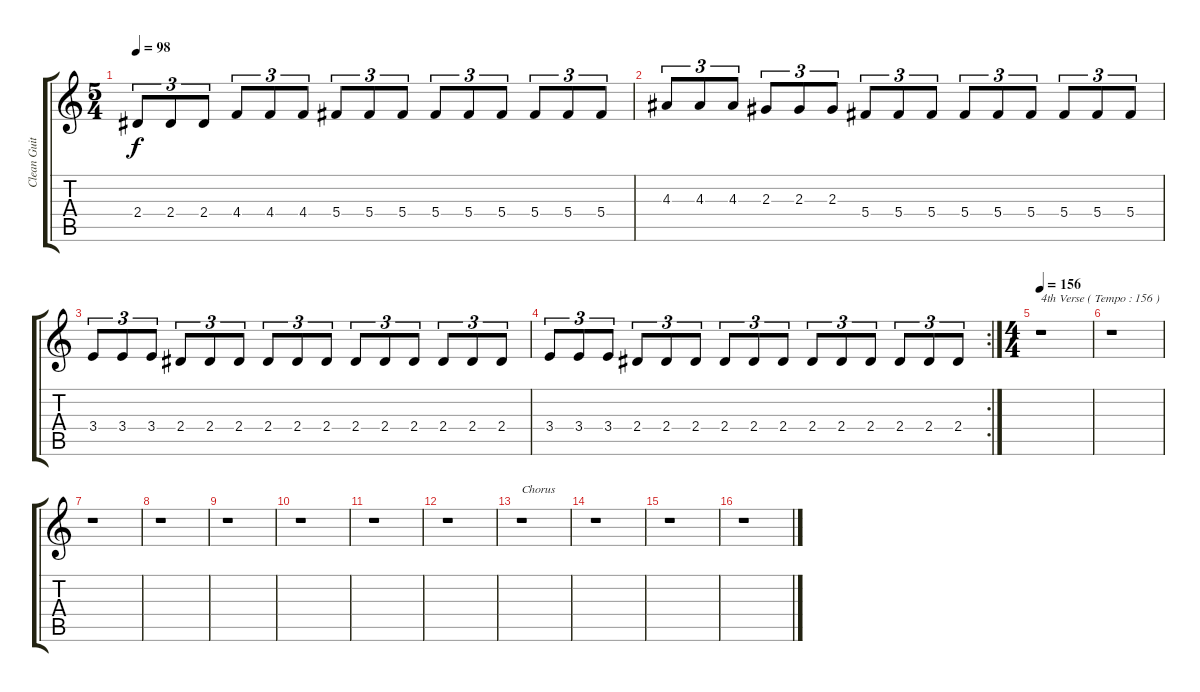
\track ("Clean Guitar" "Clean Guit") {instrument electricguitarmuted}
\staff {score tabs}
\tuning (Eb4 Bb3 Gb3 Db3 Ab2 Eb2) {hide}
\ts (5 4)
\tempo 98
\clef g2
\ks c
2.4.8{tu (3 2) dy f} 2.4.8{tu (3 2)} 2.4.8{tu (3 2)} 4.4.8{tu (3 2)} 4.4.8{tu (3 2)} 4.4.8{tu (3 2)} 5.4.8{tu (3 2)} 5.4.8{tu (3 2)} 5.4.8{tu (3 2)} 5.4.8{tu (3 2)} 5.4.8{tu (3 2)} 5.4.8{tu (3 2)} 5.4.8{tu (3 2)} 5.4.8{tu (3 2)} 5.4.8{tu (3 2)} |
4.3.8{tu (3 2)} 4.3.8{tu (3 2)} 4.3.8{tu (3 2)} 2.3.8{tu (3 2)} 2.3.8{tu (3 2)} 2.3.8{tu (3 2)} 5.4.8{tu (3 2)} 5.4.8{tu (3 2)} 5.4.8{tu (3 2)} 5.4.8{tu (3 2)} 5.4.8{tu (3 2)} 5.4.8{tu (3 2)} 5.4.8{tu (3 2)} 5.4.8{tu (3 2)} 5.4.8{tu (3 2)} |
3.4.8{tu (3 2)} 3.4.8{tu (3 2)} 3.4.8{tu (3 2)} 2.4.8{tu (3 2)} 2.4.8{tu (3 2)} 2.4.8{tu (3 2)} 2.4.8{tu (3 2)} 2.4.8{tu (3 2)} 2.4.8{tu (3 2)} 2.4.8{tu (3 2)} 2.4.8{tu (3 2)} 2.4.8{tu (3 2)} 2.4.8{tu (3 2)} 2.4.8{tu (3 2)} 2.4.8{tu (3 2)} |
\rc 2
3.4.8{tu (3 2)} 3.4.8{tu (3 2)} 3.4.8{tu (3 2)} 2.4.8{tu (3 2)} 2.4.8{tu (3 2)} 2.4.8{tu (3 2)} 2.4.8{tu (3 2)} 2.4.8{tu (3 2)} 2.4.8{tu (3 2)} 2.4.8{tu (3 2)} 2.4.8{tu (3 2)} 2.4.8{tu (3 2)} 2.4.8{tu (3 2)} 2.4.8{tu (3 2)} 2.4.8{tu (3 2)} |
\ts (4 4)
\tempo 156
r.1{txt "4th Verse ( Tempo : 156 )"} |
r.1 |
r.1 |
r.1 |
r.1 |
r.1 |
r.1 |
r.1 |
r.1{txt "Chorus"} |
r.1 |
r.1 |
r.1
